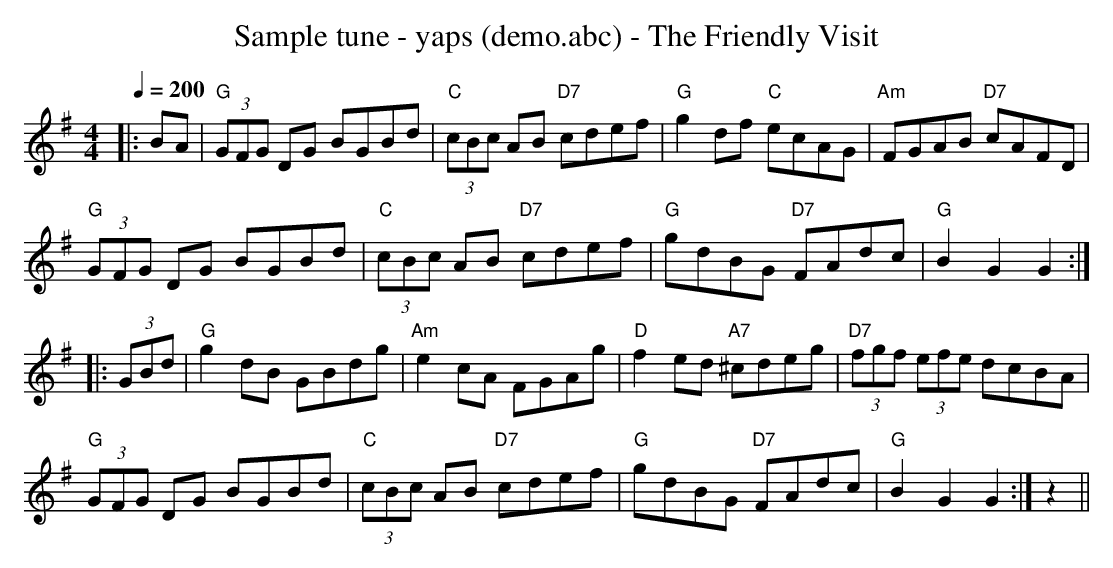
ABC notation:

X:1
T:Sample tune - yaps (demo.abc) - The Friendly Visit
L:1/8
M:4/4
Q:1/4=200
K:G
|: BA|\
"G"(3GFG DG BGBd|"C"(3cBc AB "D7"cdef|"G"g2df "C"ecAG|"Am"FGAB "D7"cAFD|
"G"(3GFG DG BGBd|"C"(3cBc AB "D7"cdef|"G"gdBG "D7"FAdc|"G"B2G2 G2::
(3GBd|\
"G"g2dB GBdg|"Am"e2cA FGAg|"D"f2ed "A7"^cdeg|"D7"(3fgf (3efe dcBA|
"G"(3GFG DG BGBd|"C"(3cBc AB "D7"cdef|"G"gdBG "D7"FAdc|"G"B2G2 G2:|z2||
